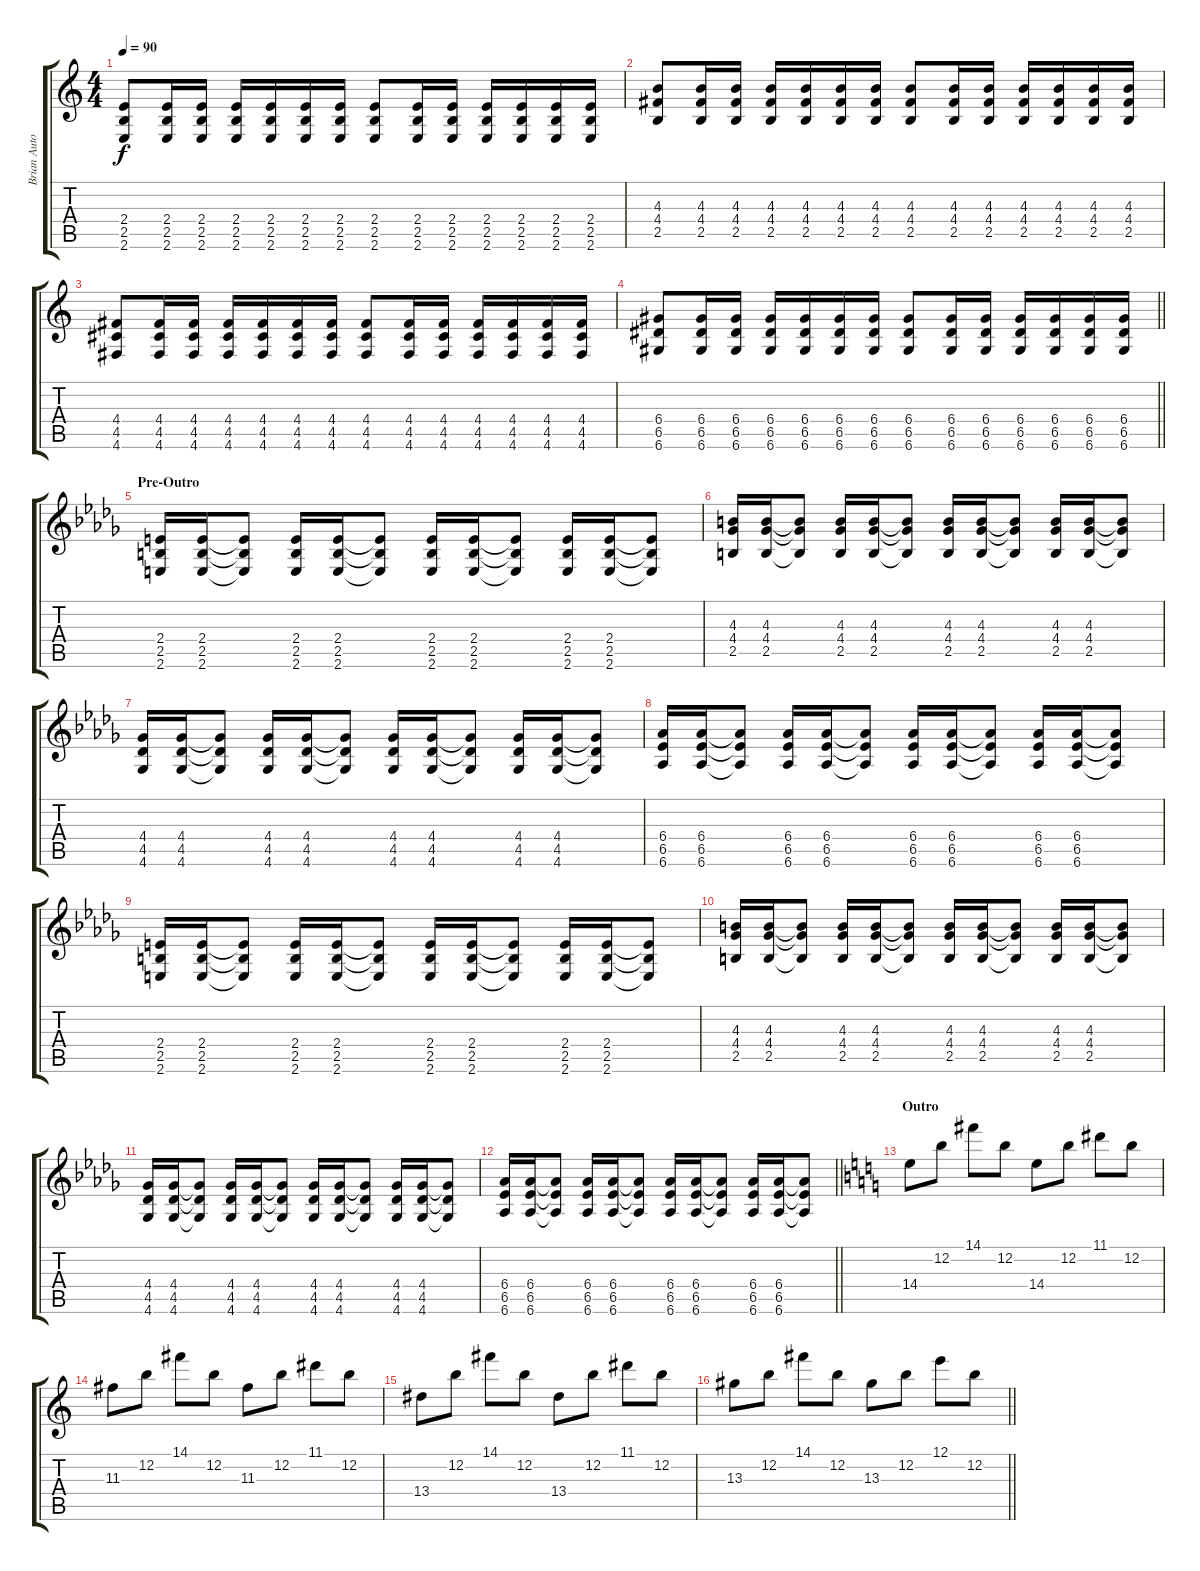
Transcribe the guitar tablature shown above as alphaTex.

\track ("Brian Autore (Guitar II)" "Brian Auto") {instrument overdrivenguitar}
\staff {score tabs}
\tuning (E4 B3 G3 D3 A2 D2) {hide}
\ts (4 4)
\tempo 90
\clef g2
\ks c
(2.4 2.5 2.6).8{dy f} (2.4 2.5 2.6).16 (2.4 2.5 2.6).16 (2.4 2.5 2.6).16 (2.4 2.5 2.6).16 (2.4 2.5 2.6).16 (2.4 2.5 2.6).16 (2.4 2.5 2.6).8 (2.4 2.5 2.6).16 (2.4 2.5 2.6).16 (2.4 2.5 2.6).16 (2.4 2.5 2.6).16 (2.4 2.5 2.6).16 (2.4 2.5 2.6).16 |
(4.3 4.4 2.5).8 (4.3 4.4 2.5).16 (4.3 4.4 2.5).16 (4.3 4.4 2.5).16 (4.3 4.4 2.5).16 (4.3 4.4 2.5).16 (4.3 4.4 2.5).16 (4.3 4.4 2.5).8 (4.3 4.4 2.5).16 (4.3 4.4 2.5).16 (4.3 4.4 2.5).16 (4.3 4.4 2.5).16 (4.3 4.4 2.5).16 (4.3 4.4 2.5).16 |
(4.4 4.5 4.6).8 (4.4 4.5 4.6).16 (4.4 4.5 4.6).16 (4.4 4.5 4.6).16 (4.4 4.5 4.6).16 (4.4 4.5 4.6).16 (4.4 4.5 4.6).16 (4.4 4.5 4.6).8 (4.4 4.5 4.6).16 (4.4 4.5 4.6).16 (4.4 4.5 4.6).16 (4.4 4.5 4.6).16 (4.4 4.5 4.6).16 (4.4 4.5 4.6).16 |
\barLineRight lightlight
(6.4 6.5 6.6).8 (6.4 6.5 6.6).16 (6.4 6.5 6.6).16 (6.4 6.5 6.6).16 (6.4 6.5 6.6).16 (6.4 6.5 6.6).16 (6.4 6.5 6.6).16 (6.4 6.5 6.6).8 (6.4 6.5 6.6).16 (6.4 6.5 6.6).16 (6.4 6.5 6.6).16 (6.4 6.5 6.6).16 (6.4 6.5 6.6).16 (6.4 6.5 6.6).16 |
\section ("" "Pre-Outro")
\ks db
(2.4 2.5 2.6).16 (2.4 2.5 2.6).16 (2.4{t} 2.5{t} 2.6{t}).8 (2.4 2.5 2.6).16 (2.4 2.5 2.6).16 (2.4{t} 2.5{t} 2.6{t}).8 (2.4 2.5 2.6).16 (2.4 2.5 2.6).16 (2.4{t} 2.5{t} 2.6{t}).8 (2.4 2.5 2.6).16 (2.4 2.5 2.6).16 (2.4{t} 2.5{t} 2.6{t}).8 |
(4.3 4.4 2.5).16 (4.3 4.4 2.5).16 (4.3{t} 4.4{t} 2.5{t}).8 (4.3 4.4 2.5).16 (4.3 4.4 2.5).16 (4.3{t} 4.4{t} 2.5{t}).8 (4.3 4.4 2.5).16 (4.3 4.4 2.5).16 (4.3{t} 4.4{t} 2.5{t}).8 (4.3 4.4 2.5).16 (4.3 4.4 2.5).16 (4.3{t} 4.4{t} 2.5{t}).8 |
(4.4 4.5 4.6).16 (4.4 4.5 4.6).16 (4.4{t} 4.5{t} 4.6{t}).8 (4.4 4.5 4.6).16 (4.4 4.5 4.6).16 (4.4{t} 4.5{t} 4.6{t}).8 (4.4 4.5 4.6).16 (4.4 4.5 4.6).16 (4.4{t} 4.5{t} 4.6{t}).8 (4.4 4.5 4.6).16 (4.4 4.5 4.6).16 (4.4{t} 4.5{t} 4.6{t}).8 |
(6.4 6.5 6.6).16 (6.4 6.5 6.6).16 (6.4{t} 6.5{t} 6.6{t}).8 (6.4 6.5 6.6).16 (6.4 6.5 6.6).16 (6.4{t} 6.5{t} 6.6{t}).8 (6.4 6.5 6.6).16 (6.4 6.5 6.6).16 (6.4{t} 6.5{t} 6.6{t}).8 (6.4 6.5 6.6).16 (6.4 6.5 6.6).16 (6.4{t} 6.5{t} 6.6{t}).8 |
(2.4 2.5 2.6).16 (2.4 2.5 2.6).16 (2.4{t} 2.5{t} 2.6{t}).8 (2.4 2.5 2.6).16 (2.4 2.5 2.6).16 (2.4{t} 2.5{t} 2.6{t}).8 (2.4 2.5 2.6).16 (2.4 2.5 2.6).16 (2.4{t} 2.5{t} 2.6{t}).8 (2.4 2.5 2.6).16 (2.4 2.5 2.6).16 (2.4{t} 2.5{t} 2.6{t}).8 |
(4.3 4.4 2.5).16 (4.3 4.4 2.5).16 (4.3{t} 4.4{t} 2.5{t}).8 (4.3 4.4 2.5).16 (4.3 4.4 2.5).16 (4.3{t} 4.4{t} 2.5{t}).8 (4.3 4.4 2.5).16 (4.3 4.4 2.5).16 (4.3{t} 4.4{t} 2.5{t}).8 (4.3 4.4 2.5).16 (4.3 4.4 2.5).16 (4.3{t} 4.4{t} 2.5{t}).8 |
(4.4 4.5 4.6).16 (4.4 4.5 4.6).16 (4.4{t} 4.5{t} 4.6{t}).8 (4.4 4.5 4.6).16 (4.4 4.5 4.6).16 (4.4{t} 4.5{t} 4.6{t}).8 (4.4 4.5 4.6).16 (4.4 4.5 4.6).16 (4.4{t} 4.5{t} 4.6{t}).8 (4.4 4.5 4.6).16 (4.4 4.5 4.6).16 (4.4{t} 4.5{t} 4.6{t}).8 |
\barLineRight lightlight
(6.4 6.5 6.6).16 (6.4 6.5 6.6).16 (6.4{t} 6.5{t} 6.6{t}).8 (6.4 6.5 6.6).16 (6.4 6.5 6.6).16 (6.4{t} 6.5{t} 6.6{t}).8 (6.4 6.5 6.6).16 (6.4 6.5 6.6).16 (6.4{t} 6.5{t} 6.6{t}).8 (6.4 6.5 6.6).16 (6.4 6.5 6.6).16 (6.4{t} 6.5{t} 6.6{t}).8 |
\section ("" "Outro")
\ks c
14.4.8{volume 14 instrument electricguitarclean} 12.2.8 14.1.8 12.2.8 14.4.8 12.2.8 11.1.8 12.2.8 |
11.3.8 12.2.8 14.1.8 12.2.8 11.3.8 12.2.8 11.1.8 12.2.8 |
13.4.8 12.2.8 14.1.8 12.2.8 13.4.8 12.2.8 11.1.8 12.2.8 |
\barLineRight lightlight
13.3.8 12.2.8 14.1.8 12.2.8 13.3.8 12.2.8 12.1.8 12.2.8
